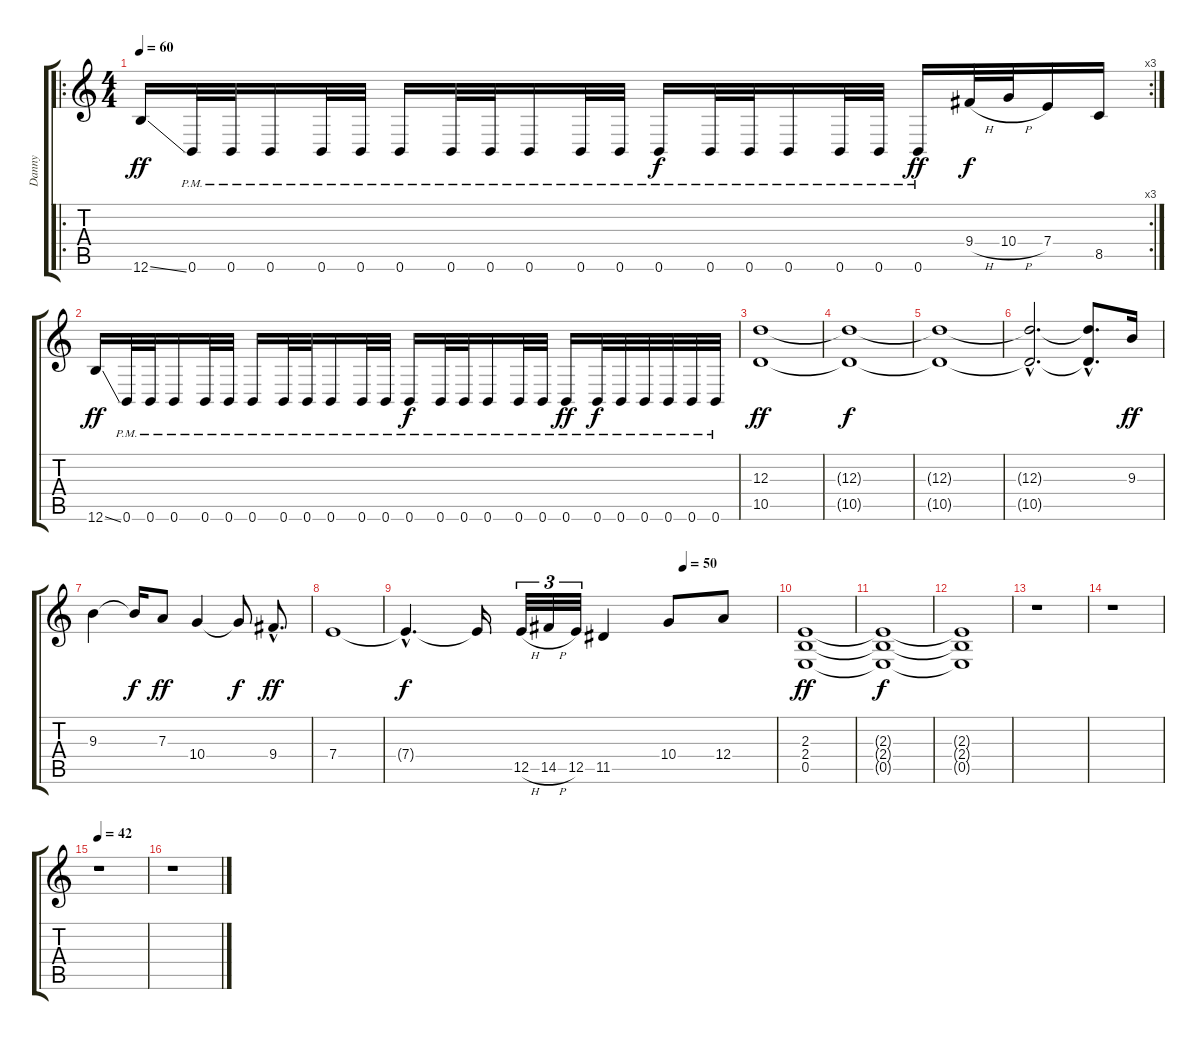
\track ("Danny" "Danny") {instrument overdrivenguitar}
\staff {score tabs}
\tuning (B3 Gb3 D3 A2 E2 B1) {hide}
\ro
\rc 3
\ts (4 4)
\tempo 60
\clef g2
\ks c
12.6{ss}.16{dy ff} 0.6{pm}.32 0.6{pm}.32 0.6{pm}.16 0.6{pm}.32 0.6{pm}.32 0.6{pm}.16 0.6{pm}.32 0.6{pm}.32 0.6{pm}.16 0.6{pm}.32 0.6{pm}.32 0.6{pm}.16{dy f} 0.6{pm}.32 0.6{pm}.32 0.6{pm}.16 0.6{pm}.32 0.6{pm}.32 0.6{pm}.16{dy ff} 9.4{h}.32{dy f} 10.4{h}.32 7.4.16 8.5.16 |
12.6{ss}.16{dy ff} 0.6{pm}.32 0.6{pm}.32 0.6{pm}.16 0.6{pm}.32 0.6{pm}.32 0.6{pm}.16 0.6{pm}.32 0.6{pm}.32 0.6{pm}.16 0.6{pm}.32 0.6{pm}.32 0.6{pm}.16{dy f} 0.6{pm}.32 0.6{pm}.32 0.6{pm}.16 0.6{pm}.32 0.6{pm}.32 0.6{pm}.16{dy ff} 0.6{pm}.32{dy f} 0.6{pm}.32 0.6{pm}.32 0.6{pm}.32 0.6{pm}.32 0.6{pm}.32 |
(12.3 10.5).1{dy ff} |
(12.3{t} 10.5{t}).1{dy f} |
(12.3{t} 10.5{t}).1 |
(12.3{hac t} 10.5{hac t}).2{d} (12.3{hac t} 10.5{hac t}).8{d} 9.3.16{dy ff} |
9.3.4 9.3{t}.16{dy f} 7.3.8{dy ff} 10.4.4 10.4{t}.8{dy f} 9.4{hac}.8{d dy ff} |
7.4.1 |
\tempo (50 0.75)
7.4{hac t}.4{d dy f} 7.4{t}.16 12.5{h}.32{tu (3 2)} 14.5{h}.32{tu (3 2)} 12.5.32{tu (3 2)} 11.5.4 10.4.8 12.4.8 |
(2.3 2.4 0.5).1{dy ff volume 0} |
(2.3{t} 2.4{t} 0.5{t}).1{dy f} |
(2.3{t} 2.4{t} 0.5{t}).1 |
r.1 |
r.1 |
\tempo 42
r.1 |
r.1
